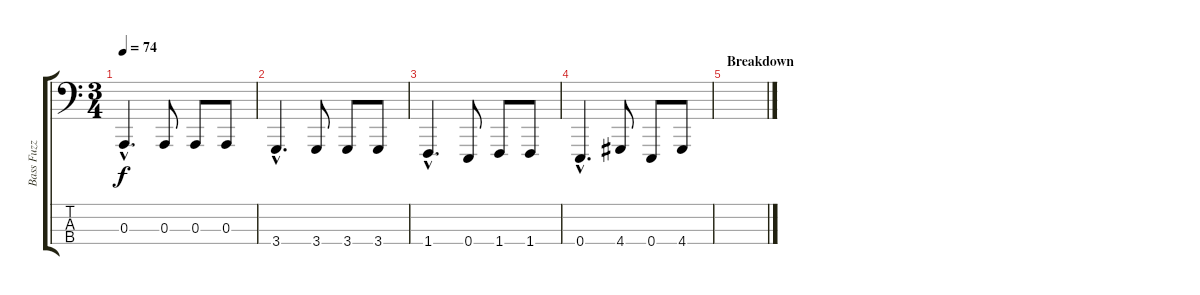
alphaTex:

\track ("Bass Fuzz" "Bass Fuzz") {instrument lead2sawtooth}
\staff {score tabs}
\tuning (G2 D2 A1 E1) {hide}
\ts (3 4)
\tempo 74
\clef f4
\ks c
0.3{hac}.4{d dy f} 0.3.8 0.3.8 0.3.8 |
3.4{hac}.4{d} 3.4.8 3.4.8 3.4.8 |
1.4{hac}.4{d} 0.4.8 1.4.8 1.4.8 |
0.4{hac}.4{d} 4.4.8 0.4.8 4.4.8 |
\section ("" "Breakdown")
